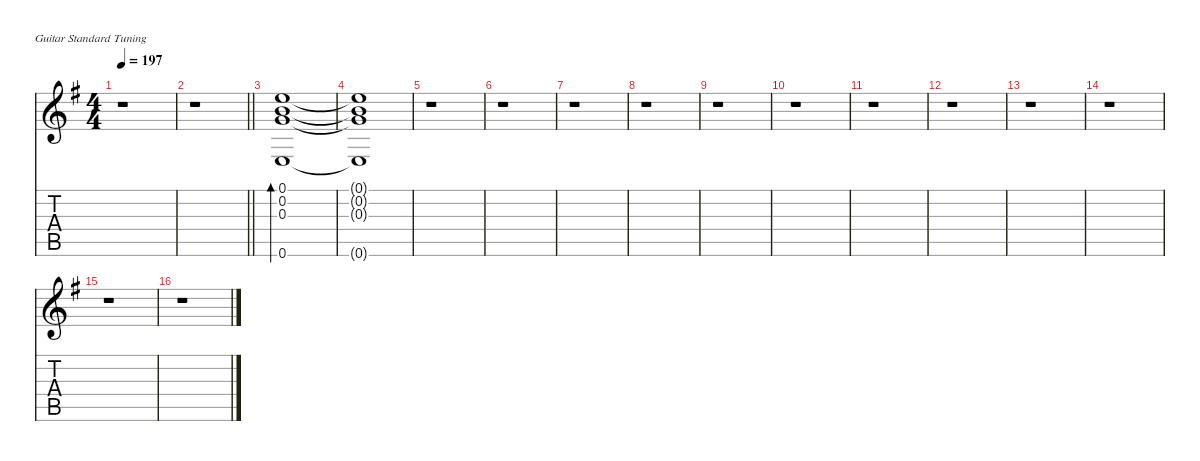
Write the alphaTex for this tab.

\defaultSystemsLayout 4
\hideDynamics
\bracketExtendMode nobrackets
\singleTrackTrackNamePolicy hidden
\multiTrackTrackNamePolicy hidden
\firstSystemTrackNameMode fullname
\firstSystemTrackNameOrientation horizontal
\otherSystemsTrackNameOrientation horizontal
\track ("Guitar 2" "s.guit.") {defaultSystemsLayout 8 instrument acousticguitarsteel}
\staff {score tabs}
\tuning (E4 B3 G3 D3 A2 E2)
\ts (4 4)
\tempo 197
\clef g2
\ks eminor
r.1{dy mp beam Down} |
\barLineRight lightlight
r.1{beam Down} |
(0.1{acc forcenatural} 0.2{acc forcenatural} 0.3{acc forcenatural} 0.6{acc forcenatural}).1{bd 240 dy f instrument acousticguitarsteel beam Up} |
(0.1{t acc forcenatural} 0.2{t acc forcenatural} 0.3{t acc forcenatural} 0.6{t acc forcenatural}).1{beam Up} |
r.1{beam Down} |
r.1{beam Down} |
r.1{beam Down} |
r.1{beam Down} |
r.1{beam Down} |
r.1{beam Down} |
r.1{beam Down} |
r.1{beam Down} |
r.1{beam Down} |
r.1{beam Down} |
r.1{beam Down} |
r.1{beam Down}
